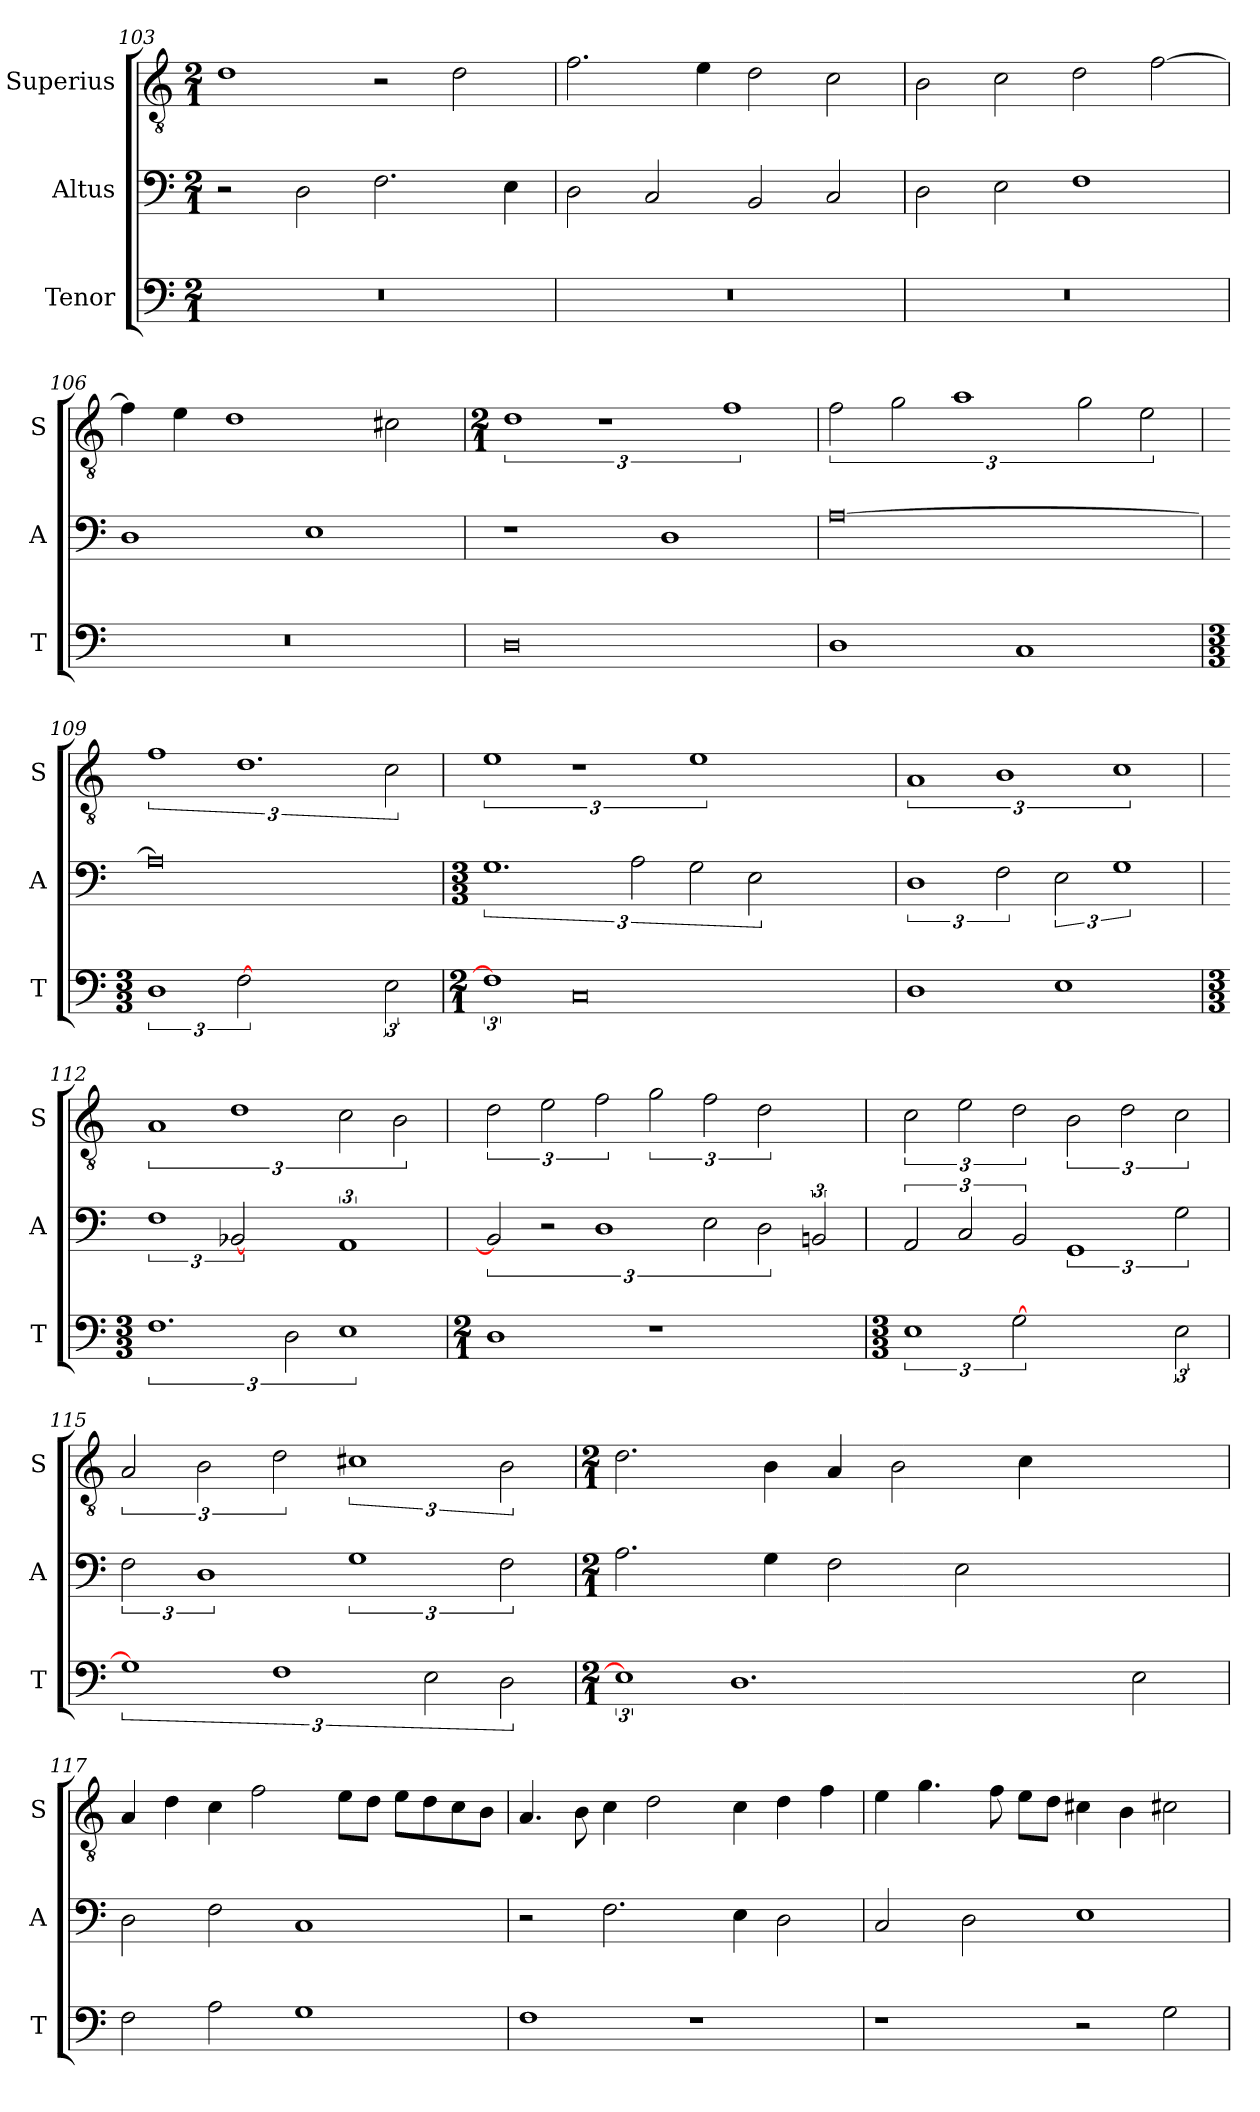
**kern	**kern	**kern
*part3	*part2	*part1
*staff3	*staff2	*staff1
*I"Tenor	*I"Altus	*I"Superius
*I'T	*I'A	*I'S
*clefF4	*clefF4	*clefGv2
*k[]	*k[]	*k[]
*M2/1	*M2/1	*M2/1
=103	=103	=103
0r	2r	1d
.	2D\	.
.	2.F\	2r
.	.	2d\
.	4E\	.
=104	=104	=104
0r	2D\	2.f\
.	2C/	.
.	.	4e\
.	2BB/	2d\
.	2C/	2c\
=105	=105	=105
0r	2D\	2B\
.	2E\	2c\
.	1F	2d\
.	.	[2f\
=106	=106	=106
0r	1D	4f\]
.	.	4e\
.	.	1d
.	1E	.
.	.	2c#X\
=107	=107	=107
*	*	*M2/1
0D	1r	3%2d
.	.	3%2r
.	1D	.
.	.	3%2f
=108	=108	=108
1D	[0A	3f\
.	.	3g\
.	.	3%2a
1C	.	.
.	.	3g\
.	.	3e\
=109	=109	=109
*M3/3	*	*
3%2D	0A]	3%2f
[3F	.	3%2.d
3%2ryy	.	.
3E\	.	3c\
=110	=110	=110
*M2/1	*M3/3	*
3%2F]	3%2.G	3%2e
0C	.	3%2r
.	3A\	.
.	3G\	3%2e
.	3E\	.
.	3%2ryy	3%2ryy
=111	=111	=111
1D	3%2D	3%2A
.	3F\	3%2B
1E	3E\	.
.	3%2G	3%2c
=112	=112	=112
*M3/3	*	*
3%2.F	3%2F	3%2A
.	[3BB-X	3%2d
3D\	3ryy	.
3%2E	3%2AA	3c\
.	.	3B\
=113	=113	=113
*M2/1	*	*
1D	3BB-]	3d\
.	3r	3e\
.	3%2D	3f\
1r	.	3g\
.	3E\	3f\
.	3D\	3d\
3ryy	3BB/	3ryy
=114	=114	=114
*M3/3	*	*
3%2E	3AA/	3c\
.	3C/	3e\
[3G	3BB/	3d\
3%2ryy	3%2GG	3B\
.	.	3d\
3E\	3G\	3c\
=115	=115	=115
3%2G]	3F\	3A/
.	3%2D	3B\
3%2F	.	3d\
.	3%2G	3%2c#X
[3E	.	.
3D\	3F\	3B\
=116	=116	=116
*M2/1	*M2/1	*M2/1
3%2E]	2.A\	2.d\
1.D	.	.
.	4G\	4B\
.	2F\	4A/
.	.	2B\
.	2E\	.
.	.	4c\
.	3%2ryy	3%2ryy
2E\	.	.
=117	=117	=117
2F\	2D\	4A/
.	.	4d\
2A\	2F\	4c\
.	.	2f\
1G	1C	.
.	.	8e\L
.	.	8d\J
.	.	8e\L
.	.	8d\
.	.	8c\
.	.	8B\J
=118	=118	=118
1F	2r	4.A/
.	.	8B\
.	2.F\	4c\
.	.	2d\
1r	.	.
.	4E\	4c\
.	2D\	4d\
.	.	4f\
=119	=119	=119
1r	2C/	4e\
.	.	4.g\
.	2D\	.
.	.	8f\
.	.	8e\L
.	.	8d\J
2r	1E	4c#X\
.	.	4B\
2G\	.	2c#X\
=	=	=
*-	*-	*-
